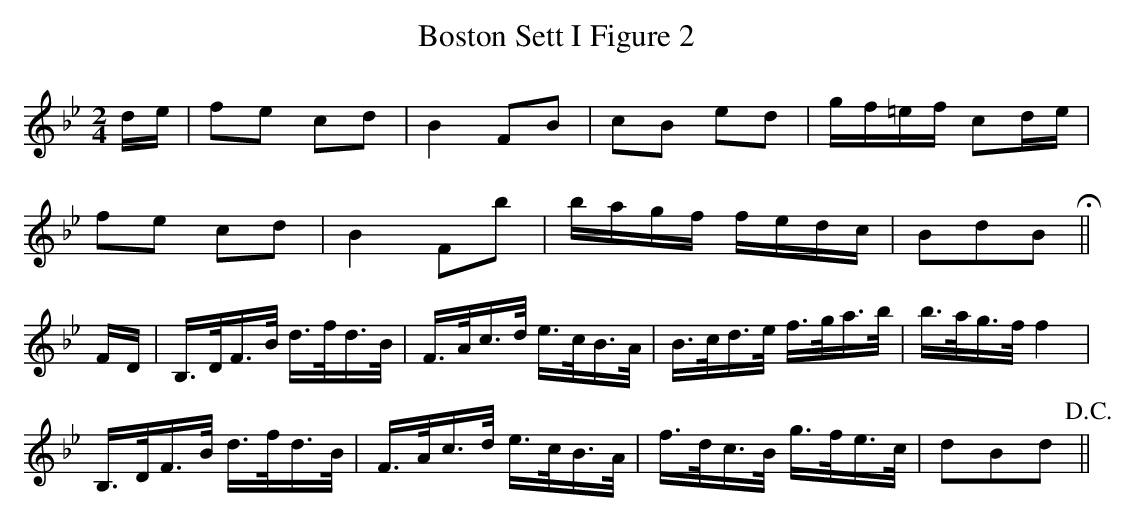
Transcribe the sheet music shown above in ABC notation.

X:1
T:Boston Sett I Figure 2
M:2/4
L:1/8
K:Bb
d/e/|fe cd|B2 FB|cB ed|g/f/=e/f/ cd/e/|
fe cd|B2 Fb|b/a/g/f/ f/e/d/c/|BdB!fermata!||
F/D/|B,/>D/F/>B/ d/>f/d/>B/|F/>A/c/>d/ e/>c/B/>A/|B/>c/d/>e/ f/>g/a/>b/|b/>a/g/>f/ f2|
B,/>D/F/>B/ d/>f/d/>B/|F/>A/c/>d/ e/>c/B/>A/|f/>d/c/>B/ g/>f/e/>c/|dBd!D.C.!||
